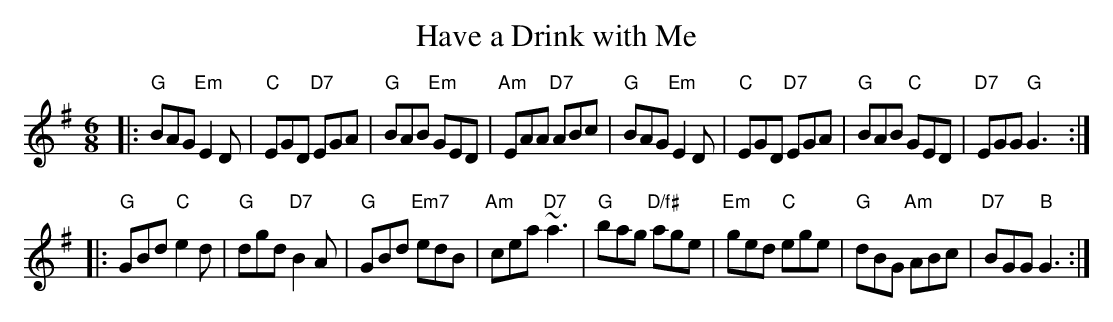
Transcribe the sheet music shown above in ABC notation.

X:1
T: Have a Drink with Me
M: 6/8
L: 1/8
K: G
|:\
"G"BAG   "Em"E2D |  "C"EGD "D7"EGA | "G"BAB  "Em"GED | "Am"EAA "D7"ABc |\
"G"BAG   "Em"E2D |  "C"EGD "D7"EGA | "G"BAB   "C"GED | "D7"EGG  "G"G3 :|
|:\
"G"GBd    "C"e2d |  "G"dgd "D7"B2A | "G"GBd "Em7"edB | "Am"cea "D7"~a3 |\
"G"bag "D/f#"age | "Em"ged  "C"ege | "G"dBG "Am" ABc | "D7"BGG "B"G3  :|
